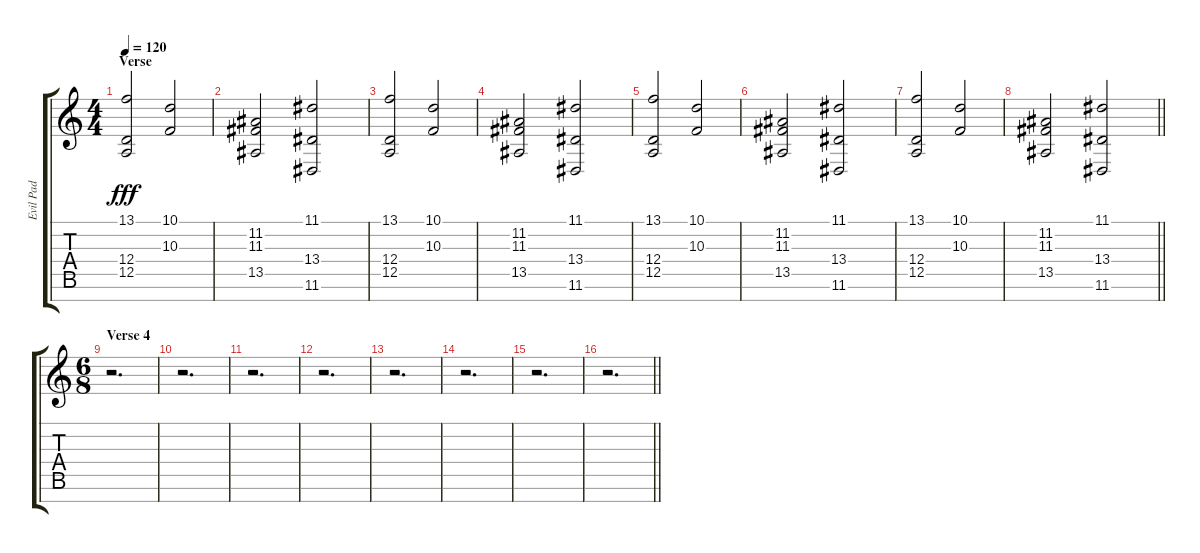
\track ("Evil Pad" "Evil Pad") {instrument pad8sweep}
\staff {score tabs}
\tuning (E4 B3 G3 D3 A2 E2 B1) {hide}
\ts (4 4)
\section ("" "Verse")
\tempo 120
\clef g2
\ks c
(13.1 12.4 12.5).2{dy fff} (10.1 10.3).2 |
(11.2 11.3 13.5).2 (11.1 13.4 11.6).2 |
(13.1 12.4 12.5).2 (10.1 10.3).2 |
(11.2 11.3 13.5).2 (11.1 13.4 11.6).2 |
(13.1 12.4 12.5).2 (10.1 10.3).2 |
(11.2 11.3 13.5).2 (11.1 13.4 11.6).2 |
(13.1 12.4 12.5).2 (10.1 10.3).2 |
\barLineRight lightlight
(11.2 11.3 13.5).2 (11.1 13.4 11.6).2 |
\ts (6 8)
\section ("" "Verse 4")
r.2{d} |
r.2{d} |
r.2{d} |
r.2{d} |
r.2{d} |
r.2{d} |
r.2{d} |
\barLineRight lightlight
r.2{d}
